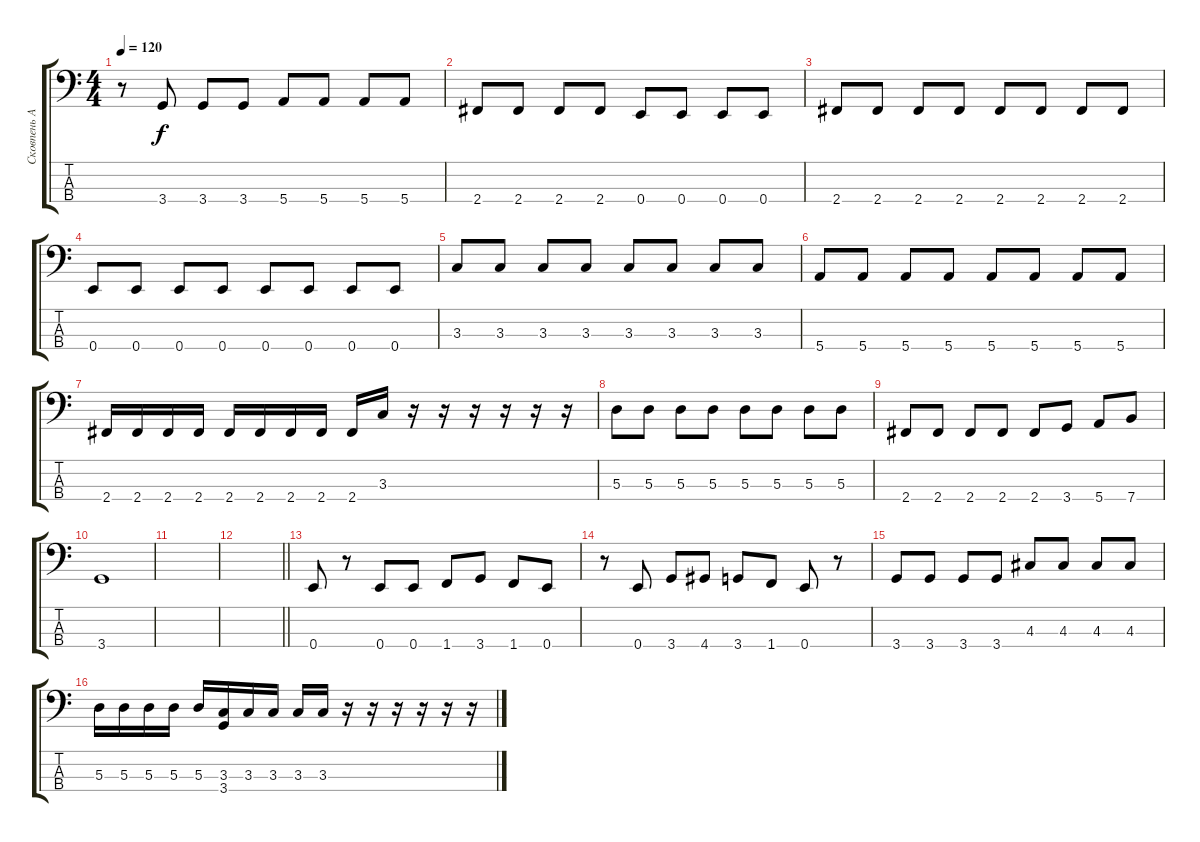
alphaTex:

\track ("Сковпень Александр" "Сковпень А") {instrument electricbassfinger}
\staff {score tabs}
\tuning (G2 D2 A1 E1) {hide}
\ts (4 4)
\tempo 120
\clef f4
\ks c
r.8{dy f} 3.4.8 3.4.8 3.4.8 5.4.8 5.4.8 5.4.8 5.4.8 |
2.4.8 2.4.8 2.4.8 2.4.8 0.4.8 0.4.8 0.4.8 0.4.8 |
2.4.8 2.4.8 2.4.8 2.4.8 2.4.8 2.4.8 2.4.8 2.4.8 |
0.4.8 0.4.8 0.4.8 0.4.8 0.4.8 0.4.8 0.4.8 0.4.8 |
3.3.8 3.3.8 3.3.8 3.3.8 3.3.8 3.3.8 3.3.8 3.3.8 |
5.4.8 5.4.8 5.4.8 5.4.8 5.4.8 5.4.8 5.4.8 5.4.8 |
2.4.16 2.4.16 2.4.16 2.4.16 2.4.16 2.4.16 2.4.16 2.4.16 2.4.16 3.3.16 r.16 r.16 r.16 r.16 r.16 r.16 |
5.3.8 5.3.8 5.3.8 5.3.8 5.3.8 5.3.8 5.3.8 5.3.8 |
2.4.8 2.4.8 2.4.8 2.4.8 2.4.8 3.4.8 5.4.8 7.4.8 |
3.4.1 |
|
\barLineRight lightlight
|
0.4.8 r.8 0.4.8 0.4.8 1.4.8 3.4.8 1.4.8 0.4.8 |
r.8 0.4.8 3.4.8 4.4.8 3.4.8 1.4.8 0.4.8 r.8 |
3.4.8 3.4.8 3.4.8 3.4.8 4.3.8 4.3.8 4.3.8 4.3.8 |
5.3.16 5.3.16 5.3.16 5.3.16 5.3.16 (3.3 3.4).16 3.3.16 3.3.16 3.3.16 3.3.16 r.16 r.16 r.16 r.16 r.16 r.16
